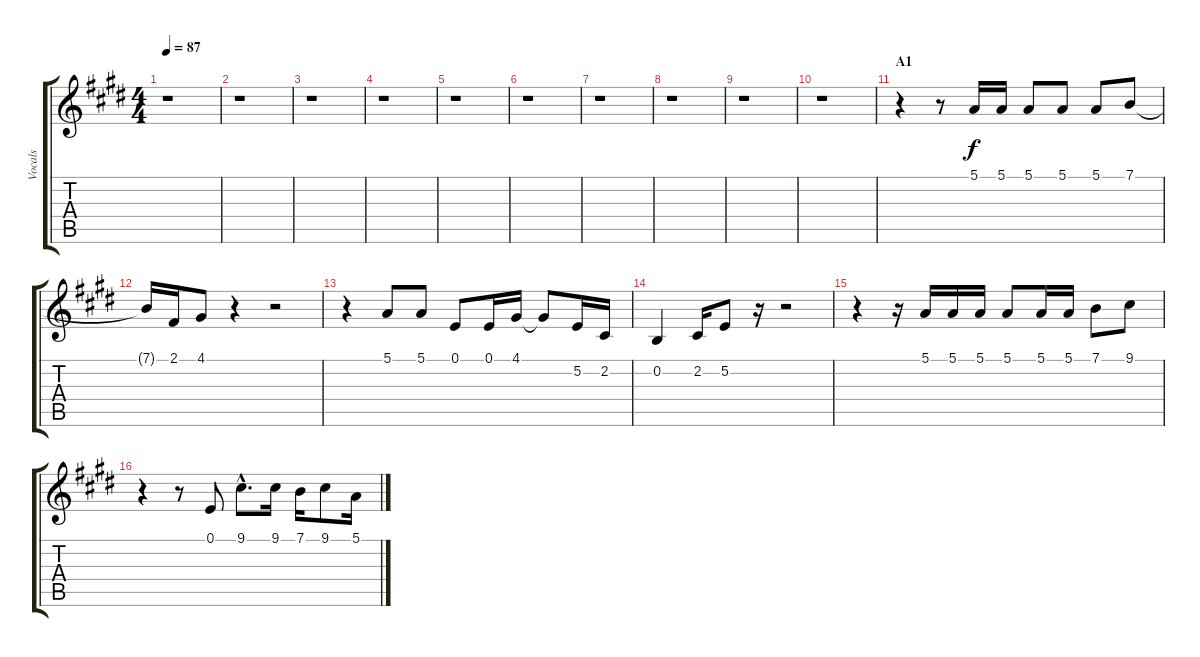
\track ("Vocals" "Vocals") {instrument lead6voice}
\staff {score tabs}
\tuning (E4 B3 G3 D3 A2 E2) {hide}
\ts (4 4)
\tempo 87
\clef g2
\ks e
r.1{dy f instrument lead6voice} |
r.1 |
r.1 |
r.1 |
r.1 |
r.1 |
r.1 |
r.1 |
r.1 |
r.1 |
\section ("" "A1")
r.4 r.8 5.1.16 5.1.16 5.1.8 5.1.8 5.1.8 7.1.8 |
7.1{t}.16 2.1.16 4.1.8 r.4 r.2 |
r.4 5.1.8 5.1.8 0.1.8 0.1.16 4.1.16 4.1{t}.8 5.2.16 2.2.16 |
0.2.4 2.2.16 5.2.8 r.16 r.2 |
r.4 r.16 5.1.16 5.1.16 5.1.16 5.1.8 5.1.16 5.1.16 7.1.8 9.1.8 |
r.4 r.8 0.1.8 9.1{hac}.8{d} 9.1.16 7.1.16 9.1.8 5.1.16
